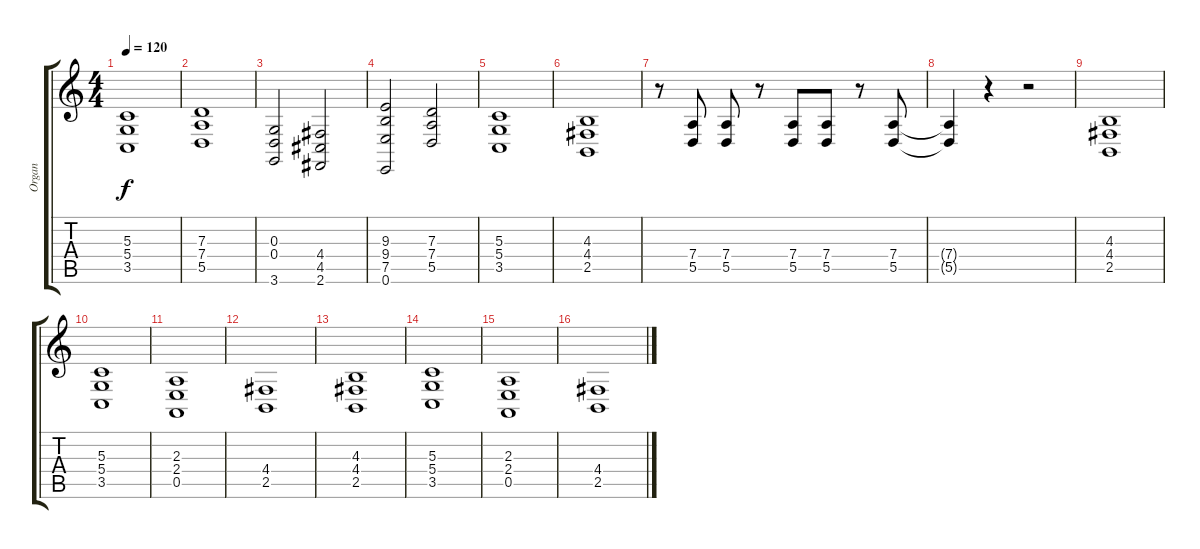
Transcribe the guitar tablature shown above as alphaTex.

\track ("Organ" "Organ") {instrument reedorgan}
\staff {score tabs}
\tuning (E4 B3 G3 D3 A2 E2) {hide}
\ts (4 4)
\tempo 120
\clef g2
\ks c
(5.3 5.4 3.5).1{dy f} |
(7.3 7.4 5.5).1 |
(0.3 0.4 3.6).2 (4.4 4.5 2.6).2 |
(9.3 9.4 7.5 0.6).2 (7.3 7.4 5.5).2 |
(5.3 5.4 3.5).1 |
(4.3 4.4 2.5).1 |
r.8 (7.4 5.5).8 (7.4 5.5).8 r.8 (7.4 5.5).8 (7.4 5.5).8 r.8 (7.4 5.5).8 |
(7.4{t} 5.5{t}).4 r.4 r.2 |
(4.3 4.4 2.5).1 |
(5.3 5.4 3.5).1 |
(2.3 2.4 0.5).1 |
(4.4 2.5).1 |
(4.3 4.4 2.5).1 |
(5.3 5.4 3.5).1 |
(2.3 2.4 0.5).1 |
(4.4 2.5).1
